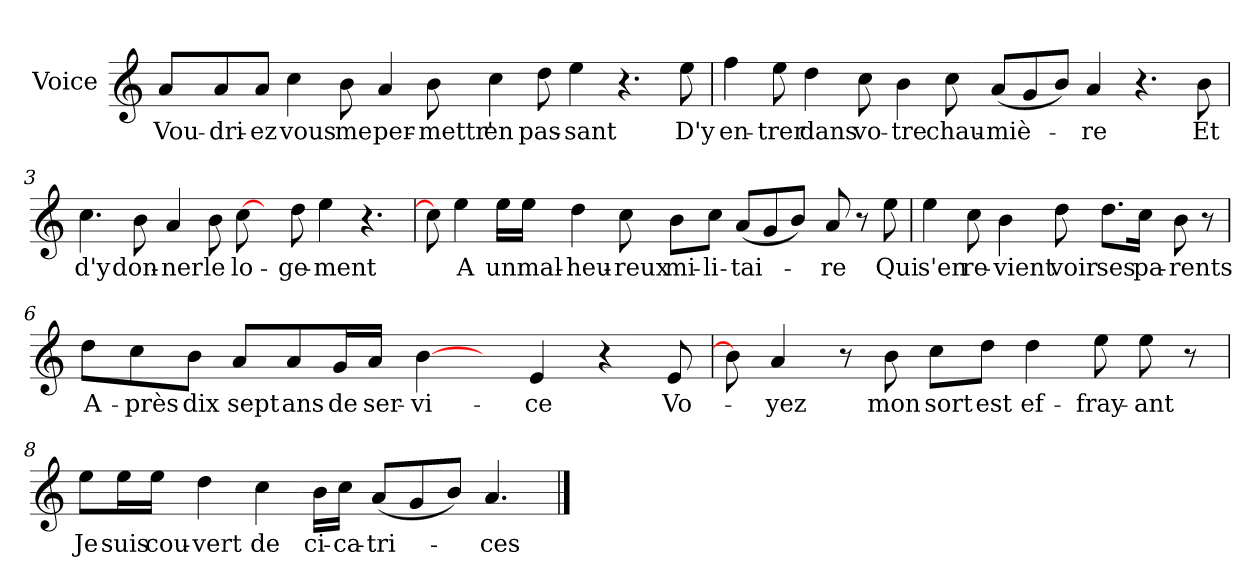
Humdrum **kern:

**kern	**text
*part1	*part1
*staff1	*staff1
*I"Voice	*
*I'V	*
*clefG2	*
*k[]	*
*C:	*
=1	=1
8a/L	Vou-
8a/	-dri-
8a/J	-ez
4cc\	vous
8b\	me
4a/	per-
8b\	-mettr'
4cc\	en
8dd\	pas-
4ee\	-sant
4.r	.
8ee\	D'y
=2	=2
4ff\	en-
8ee\	-trer
4dd\	dans
8cc\	vo-
4b\	-tre
*MM83	*
8cc\	chau-
(<8a/L	-miè-
8g/	.
8b/J)	.
4a/	-re
4.r	.
8b\	Et
!!LO:LB:g=z
=3	=3
*MM143	*
4.cc\	d'y
8b\	don-
4a/	-ner
8b\	le
[8cc\	lo-
8ryy	.
8dd\	-ge-
4ee\	-ment
4.r	.
=4	=4
*^	*
8cc\]	2ryy	.
4ee\	.	A
16ee\LL	.	un
16ee\JJ	.	mal-
4dd\	4ryy	-heu-
8cc\	8ryy	-reux
8b\L	32ryy	mi-
*MM83	*	*
.	2ryy	.
8cc\J	.	-li-
(<8a/L	.	-tai-
8g/	.	.
8b/J)	.	.
.	4...ryy	.
8a/	.	-re
8r	.	.
8ee\	.	Qui
*v	*v	*
!!LO:LB:g=z
=5	=5
4ee\	s'en
8cc\	re-
4b\	-vient
8dd\	voir
8.dd\L	ses
16cc\Jk	pa-
8b\	-rents
8r	.
=6	=6
8dd\L	A-
8cc\	-près
8b\J	dix
8a/L	sept
8a/	ans
16g/L	de
16a/JJ	ser-
[4b\	-vi-
8ryy	.
4e/	-ce
4r	.
8e/	Vo-
!!LO:LB:g=z
=7	=7
8b\]	.
4a/	-yez
8r	.
8b\	mon
8cc\L	sort
8dd\J	est
4dd\	ef-
8ee\	-fray-
8ee\	-ant
8r	.
=8	=8
8ee\L	Je
16ee\L	suis
16ee\JJ	cou-
4dd\	-vert
4cc\	de
16b\LL	ci-
16cc\JJ	-ca-
(<8a/L	-tri-
8g/	.
8b/J)	.
4.a/	-ces
==	==
*-	*-
